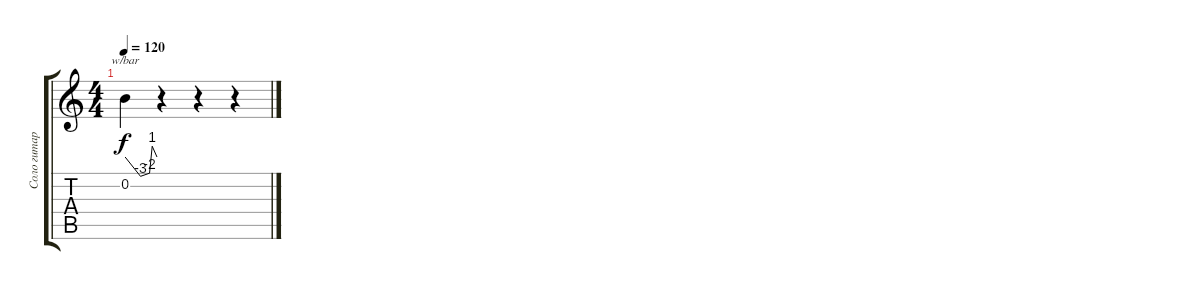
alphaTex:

\track ("Соло гитара" "Соло гитар") {instrument overdrivenguitar}
\staff {score tabs}
\tuning (E4 B3 G3 D3 A2 E2) {hide}
\ts (4 4)
\tempo 120
\clef g2
\ks c
0.2.4{tbe (custom default 0 0 29 -12 46 -8 51 4 60 0) dy f} r.4 r.4 r.4
